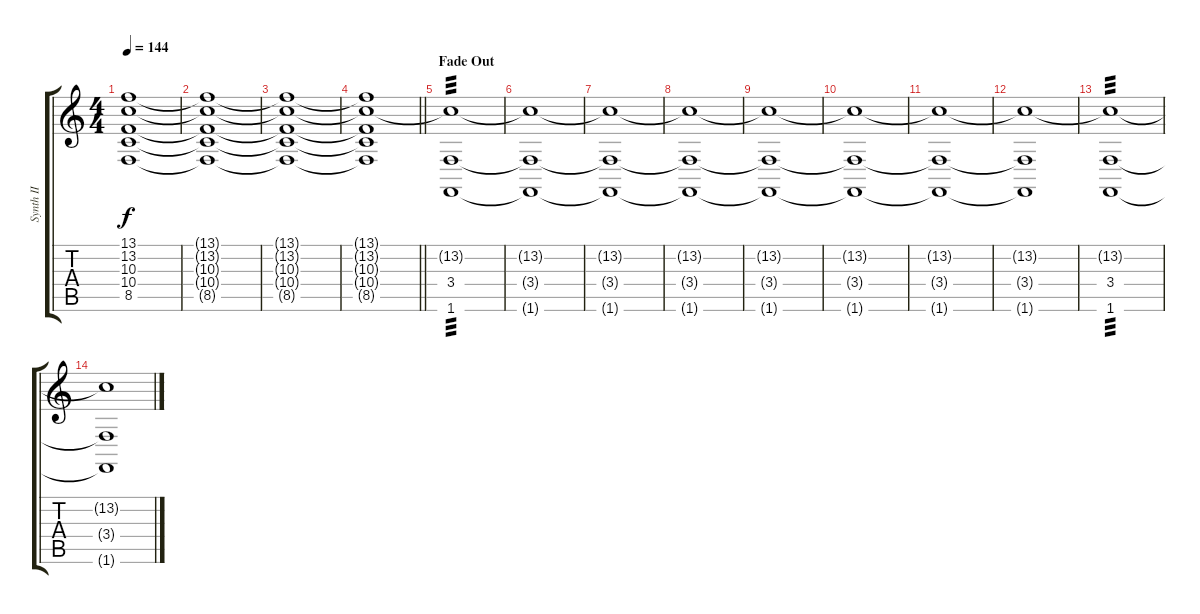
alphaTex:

\track ("Synth II" "Synth II") {instrument stringensemble2}
\staff {score tabs}
\tuning (E4 B3 G3 D3 A2 E2) {hide}
\ts (4 4)
\tempo 144
\clef g2
\ks c
(13.1{t} 13.2{t} 10.3{t} 10.4{t} 8.5{t}).1{dy f} |
(13.1{t} 13.2{t} 10.3{t} 10.4{t} 8.5{t}).1 |
(13.1{t} 13.2{t} 10.3{t} 10.4{t} 8.5{t}).1 |
\barLineRight lightlight
(13.1{t} 13.2{t} 10.3{t} 10.4{t} 8.5{t}).1 |
\section ("" "Fade Out")
(13.2{t} 3.4 1.6).1{tp 3 volume 6 instrument pad3polysynth} |
(13.2{t} 3.4{t} 1.6{t}).1 |
(13.2{t} 3.4{t} 1.6{t}).1 |
(13.2{t} 3.4{t} 1.6{t}).1{volume 3} |
(13.2{t} 3.4{t} 1.6{t}).1 |
(13.2{t} 3.4{t} 1.6{t}).1 |
(13.2{t} 3.4{t} 1.6{t}).1 |
(13.2{t} 3.4{t} 1.6{t}).1 |
(13.2{t} 3.4 1.6).1{tp 3 volume 5} |
(13.2{t} 3.4{t} 1.6{t}).1
